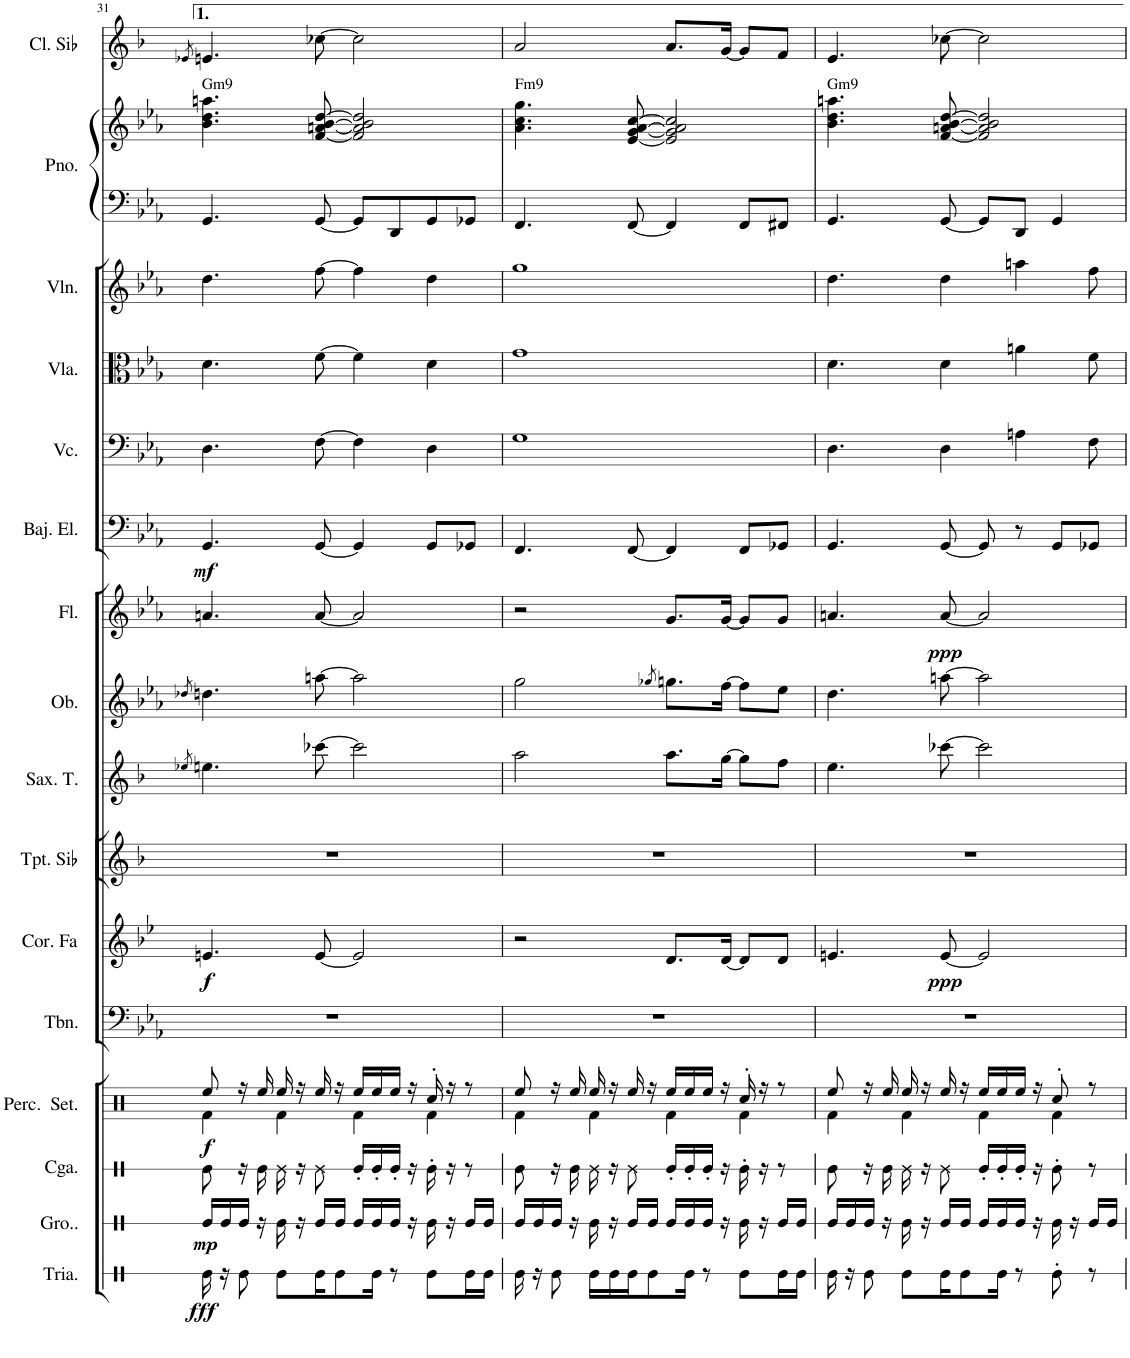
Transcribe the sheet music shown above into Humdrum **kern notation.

**kern	**dynam	**kern	**kern	**kern	**dynam	**kern	**kern	**dynam	**kern	**kern	**kern	**kern	**dynam	**kern	**dynam	**kern	**kern	**kern	**kern	**kern	**kern
*part16	*part16	*part15	*part14	*part13	*part13	*part12	*part11	*part11	*part10	*part9	*part8	*part7	*part7	*part6	*part6	*part5	*part4	*part3	*part2	*part2	*part1
*staff17	*staff17	*staff16	*staff15	*staff14	*staff14	*staff13	*staff12	*staff12	*staff11	*staff10	*staff9	*staff8	*staff8	*staff7	*staff7	*staff6	*staff5	*staff4	*staff3	*staff2	*staff1
*I"Triángulo	*	*I"Guiro	*I"Conga	*I"Set de percusión	*	*I"Trombón	*I"Corno en Fa	*	*I"Trompeta en Sib	*I"Saxofón tenor	*I"Oboe	*I"Flauta	*	*I"Bajo eléctrico de 5 cuerdas	*	*I"Violonchelo	*I"Viola	*I"Violín	*I"Piano	*	*I"Clarinete en Sib
*	*	*I'Gro..	*I'Cga.	*	*	*I'Tbn.	*I'Cor. Fa	*	*I'Tpt. Sib	*I'Sax. T.	*I'Ob.	*I'Fl.	*	*I'Baj. El.	*	*I'Vc.	*I'Vla.	*I'Vln.	*I'Pno.	*	*I'Cl. Sib
!!LO:PB:g=z
*clefX	*	*clefX	*clefX	*clefX	*	*clefF4	*clefG2	*	*clefG2	*clefG2	*clefG2	*clefG2	*	*clefF4	*	*clefF4	*clefC3	*clefG2	*clefF4	*clefG2	*clefG2
*	*	*	*	*	*	*	*Trd4c7	*	*Trd1c2	*Trd8c14	*	*	*	*Trd7c12	*	*	*	*	*	*	*Trd1c2
*k[]	*	*k[]	*k[]	*k[]	*	*k[b-e-a-]	*k[b-e-]	*	*k[b-]	*k[b-]	*k[b-e-a-]	*k[b-e-a-]	*	*k[b-e-a-]	*	*k[b-e-a-]	*k[b-e-a-]	*k[b-e-a-]	*k[b-e-a-]	*k[b-e-a-]	*k[b-]
*M4/4	*	*M4/4	*M4/4	*M4/4	*	*M4/4	*M4/4	*	*M4/4	*M4/4	*M4/4	*M4/4	*	*M4/4	*	*M4/4	*M4/4	*M4/4	*M4/4	*M4/4	*M4/4
=31	=31	=31	=31	=31	=31	=31	=31	=31	=31	=31	=31	=31	=31	=31	=31	=31	=31	=31	=31	=31	=31
.	.	.	.	.	.	.	.	.	.	8qee-X/	8qdd-X/	.	.	.	.	.	.	.	.	.	8qe-X/
*	*	*	*	*^	*	*	*	*	*	*	*	*	*	*	*	*	*	*	*	*	*
!	!	!	!	!	!	!	!	!	!	!	!	!	!	!	!	!	!	!	!	!	!LO:TX:a:t=Gm9	!
!	!LO:DY:b	!	!	!	!	!	!	!	!	!	!	!	!	!	!	!	!	!	!	!	!	!
!	!LO:DY:n=1:a	!	!	!	!	!LO:DY:b	!	!	!LO:DY:b	!	!	!	!	!	!	!LO:DY:b	!	!	!	!	!	!
16Re\	fff mp	16Re/LL	8Re\	8Ree/	4Rf\	f	1r	4.en/	f	1r	4.een\	4.ddn\	4.an/	.	4.GG/	mf	4.D\	4.d\	4.dd\	4.GG/	4.b-\ 4.dd\ 4.aan\	4.en/
16r	.	16Re/	.	.	.	.	.	.	.	.	.	.	.	.	.	.	.	.	.	.	.	.
8Re\	.	16Re/JJ	16r	16r	.	.	.	.	.	.	.	.	.	.	.	.	.	.	.	.	.	.
.	.	16r	16Re\	16Ree/	.	.	.	.	.	.	.	.	.	.	.	.	.	.	.	.	.	.
8Re\L	.	16Re\	16Re\	16Ree/	4Rf\	.	.	.	.	.	.	.	.	.	.	.	.	.	.	.	.	.
.	.	16r	16r	16r	.	.	.	.	.	.	.	.	.	.	.	.	.	.	.	.	.	.
16Re\K	.	16Re/LL	8Re\	16Ree/	.	.	.	[8e/	.	.	[8ccc-X\	[8aan\	[8a/	.	[8GG/	.	[8F\	[8f\	[8ff\	[8GG/	[8f/ [8an/ [8b-/ [8dd/	[8cc-X\
8Re\	.	16Re/JJ	.	16r	.	.	.	.	.	.	.	.	.	.	.	.	.	.	.	.	.	.
.	.	16Re/LL	16Re'/LL	16Ree/LL	4Rf\	.	.	2e/]	.	.	2ccc-\]	2aa\]	2a/]	.	4GG/]	.	4F\]	4f\]	4ff\]	8GG/L]	2f/] 2a/] 2b-/] 2dd/]	2cc-\]
16Re\Jk	.	16Re/	16Re'/	16Ree/	.	.	.	.	.	.	.	.	.	.	.	.	.	.	.	.	.	.
8r	.	16Re/JJ	16Re'/JJ	16Ree/JJ	.	.	.	.	.	.	.	.	.	.	.	.	.	.	.	8DD/	.	.
.	.	16r	16r	16r	.	.	.	.	.	.	.	.	.	.	.	.	.	.	.	.	.	.
8Re\L	.	16Re\	16Re'\	16Rcc'/	4Rf\	.	.	.	.	.	.	.	.	.	8GG/L	.	4D\	4d\	4dd\	8GG/	.	.
.	.	16r	16r	16r	.	.	.	.	.	.	.	.	.	.	.	.	.	.	.	.	.	.
16Re\L	.	16Re/LL	8r	8r	.	.	.	.	.	.	.	.	.	.	8GG-X/J	.	.	.	.	8GG-X/J	.	.
16Re\JJ	.	16Re/JJ	.	.	.	.	.	.	.	.	.	.	.	.	.	.	.	.	.	.	.	.
=32	=32	=32	=32	=32	=32	=32	=32	=32	=32	=32	=32	=32	=32	=32	=32	=32	=32	=32	=32	=32	=32	=32
!	!	!	!	!	!	!	!	!	!	!	!	!	!	!	!	!	!	!	!	!	!LO:TX:a:t=Fm9	!
16Re\	.	16Re/LL	8Re\	8Ree/	4Rf\	.	1r	2r	.	1r	2aa\	2gg\	2r	.	4.FF/	.	1G	1g	1gg	4.FF/	4.a-\ 4.cc\ 4.gg\	2a/
16r	.	16Re/	.	.	.	.	.	.	.	.	.	.	.	.	.	.	.	.	.	.	.	.
8Re\	.	16Re/JJ	16r	16r	.	.	.	.	.	.	.	.	.	.	.	.	.	.	.	.	.	.
.	.	16r	16Re\	16Ree/	.	.	.	.	.	.	.	.	.	.	.	.	.	.	.	.	.	.
16Re\LL	.	16Re\	16Re\	16Ree/	4Rf\	.	.	.	.	.	.	.	.	.	.	.	.	.	.	.	.	.
16Re\	.	16r	16r	16r	.	.	.	.	.	.	.	.	.	.	.	.	.	.	.	.	.	.
16Re\J	.	16Re/LL	8Re\	16Ree/	.	.	.	.	.	.	.	.	.	.	[8FF/	.	.	.	.	[8FF/	[8e-/ [8g/ [8a-/ [8cc/	.
8Re\	.	16Re/JJ	.	16r	.	.	.	.	.	.	.	.	.	.	.	.	.	.	.	.	.	.
.	.	.	.	.	.	.	.	.	.	.	.	8qgg-X/	.	.	.	.	.	.	.	.	.	.
.	.	16Re/LL	16Re'/LL	16Ree/LL	4Rf\	.	.	8.d/L	.	.	8.aa\L	8.ggn\L	8.g/L	.	4FF/]	.	.	.	.	4FF/]	2e-/] 2g/] 2a-/] 2cc/]	8.a/L
16Re\Jk	.	16Re/	16Re'/	16Ree/	.	.	.	.	.	.	.	.	.	.	.	.	.	.	.	.	.	.
8r	.	16Re/JJ	16Re'/JJ	16Ree/JJ	.	.	.	.	.	.	.	.	.	.	.	.	.	.	.	.	.	.
.	.	16r	16r	16r	.	.	.	[16d/Jk	.	.	[16gg\Jk	[16ff\Jk	[16g/Jk	.	.	.	.	.	.	.	.	[16g/Jk
8Re\L	.	16Re\	16Re'\	16Rcc'/	4Rf\	.	.	8d/L]	.	.	8gg\L]	8ff\L]	8g/L]	.	8FF/L	.	.	.	.	8FF/L	.	8g/L]
.	.	16r	16r	16r	.	.	.	.	.	.	.	.	.	.	.	.	.	.	.	.	.	.
16Re\L	.	16Re/LL	8r	8r	.	.	.	8d/J	.	.	8ff\J	8ee-\J	8g/J	.	8GG-X/J	.	.	.	.	8FF#X/J	.	8f/J
16Re\JJ	.	16Re/JJ	.	.	.	.	.	.	.	.	.	.	.	.	.	.	.	.	.	.	.	.
=33	=33	=33	=33	=33	=33	=33	=33	=33	=33	=33	=33	=33	=33	=33	=33	=33	=33	=33	=33	=33	=33	=33
!	!	!	!	!	!	!	!	!	!	!	!	!	!	!	!	!	!	!	!	!	!LO:TX:a:t=Gm9	!
16Re\	.	16Re/LL	8Re\	8Ree/	4Rf\	.	1r	4.en/	.	1r	4.ee\	4.dd\	4.an/	.	4.GG/	.	4.D\	4.d\	4.dd\	4.GG/	4.b-\ 4.dd\ 4.aan\	4.e/
16r	.	16Re/	.	.	.	.	.	.	.	.	.	.	.	.	.	.	.	.	.	.	.	.
8Re\	.	16Re/JJ	16r	16r	.	.	.	.	.	.	.	.	.	.	.	.	.	.	.	.	.	.
.	.	16r	16Re\	16Ree/	.	.	.	.	.	.	.	.	.	.	.	.	.	.	.	.	.	.
8Re\L	.	16Re\	16Re\	16Ree/	4Rf\	.	.	.	.	.	.	.	.	.	.	.	.	.	.	.	.	.
.	.	16r	16r	16r	.	.	.	.	.	.	.	.	.	.	.	.	.	.	.	.	.	.
!	!	!	!	!	!	!	!	!	!LO:DY:b	!	!	!	!	!LO:DY:b	!	!	!	!	!	!	!	!
16Re\K	.	16Re/LL	8Re\	16Ree/	.	.	.	[8e/	ppp	.	[8ccc-X\	[8aan\	[8a/	ppp	[8GG/	.	4D\	4d\	4dd\	[8GG/	[8f/ [8an/ [8b-/ [8dd/	[8cc-X\
8Re\	.	16Re/JJ	.	16r	.	.	.	.	.	.	.	.	.	.	.	.	.	.	.	.	.	.
.	.	16Re/LL	16Re'/LL	16Ree/LL	4Rf\	.	.	2e/]	.	.	2ccc-\]	2aa\]	2a/]	.	8GG/]	.	.	.	.	8GG/L]	2f/] 2a/] 2b-/] 2dd/]	2cc-\]
16Re\Jk	.	16Re/	16Re'/	16Ree/	.	.	.	.	.	.	.	.	.	.	.	.	.	.	.	.	.	.
8r	.	16Re/JJ	16Re'/JJ	16Ree/JJ	.	.	.	.	.	.	.	.	.	.	8r	.	4An\	4an\	4aan\	8DD/J	.	.
.	.	16r	16r	16r	.	.	.	.	.	.	.	.	.	.	.	.	.	.	.	.	.	.
8Re'\	.	16Re\	8Re'\	8Rcc'/	4Rf\	.	.	.	.	.	.	.	.	.	8GG/L	.	.	.	.	4GG/	.	.
.	.	16r	.	.	.	.	.	.	.	.	.	.	.	.	.	.	.	.	.	.	.	.
8r	.	16Re/LL	8r	8r	.	.	.	.	.	.	.	.	.	.	8GG-X/J	.	8F\	8f\	8ff\	.	.	.
.	.	16Re/JJ	.	.	.	.	.	.	.	.	.	.	.	.	.	.	.	.	.	.	.	.
*	*	*	*	*v	*v	*	*	*	*	*	*	*	*	*	*	*	*	*	*	*	*	*
=	=	=	=	=	=	=	=	=	=	=	=	=	=	=	=	=	=	=	=	=	=
*-	*-	*-	*-	*-	*-	*-	*-	*-	*-	*-	*-	*-	*-	*-	*-	*-	*-	*-	*-	*-	*-
